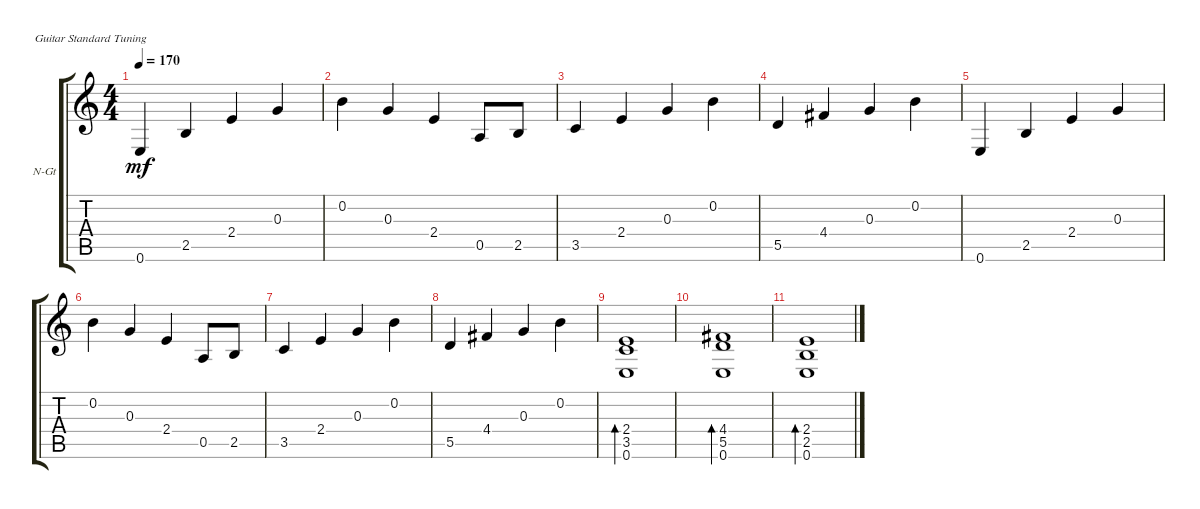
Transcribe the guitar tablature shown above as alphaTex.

\defaultSystemsLayout 4
\bracketExtendMode groupsimilarinstruments
\firstSystemTrackNameOrientation horizontal
\otherSystemsTrackNameOrientation horizontal
\track ("Nylon Guitar" "N-Gt") {instrument acousticguitarnylon}
\staff {score tabs}
\tuning (E4 B3 G3 D3 A2 E2)
\ts (4 4)
\tempo 170
\clef g2
\ks c
0.6.4{dy mf} 2.5.4 2.4.4 0.3.4 |
0.2.4 0.3.4 2.4.4 0.5.8 2.5.8 |
3.5.4 2.4.4 0.3.4 0.2.4 |
5.5.4 4.4.4 0.3.4 0.2.4 |
0.6.4 2.5.4 2.4.4 0.3.4 |
0.2.4 0.3.4 2.4.4 0.5.8 2.5.8 |
3.5.4 2.4.4 0.3.4 0.2.4 |
5.5.4 4.4.4 0.3.4 0.2.4 |
(0.6 2.4 3.5).1{bd 237} |
(0.6 5.5 4.4).1{bd 237} |
(0.6 2.5 2.4).1{bd 237}
